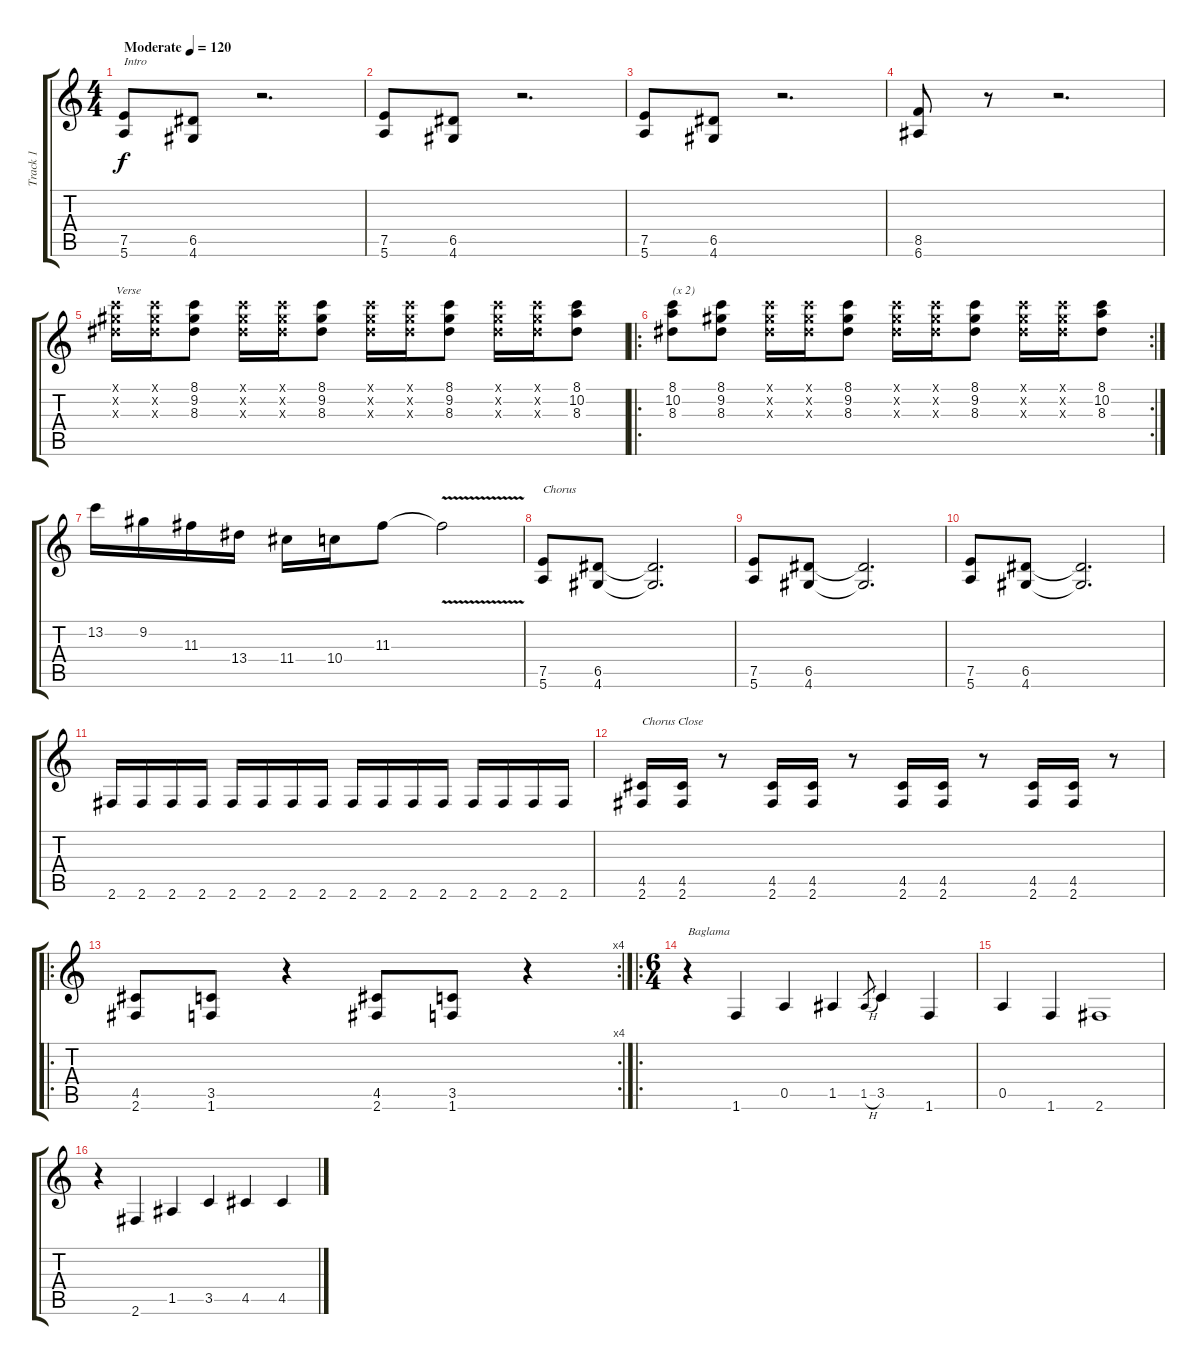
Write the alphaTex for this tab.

\track ("Track 1" "Track 1") {instrument acousticguitarsteel}
\staff {score tabs}
\tuning (E4 B3 G3 D3 A2 E2) {hide}
\ts (4 4)
\tempo (120 "Moderate")
\clef g2
\ks c
(7.5 5.6).8{txt "Intro" dy f instrument acousticguitarsteel} (6.5 4.6).8 r.2{d} |
(7.5 5.6).8 (6.5 4.6).8 r.2{d} |
(7.5 5.6).8 (6.5 4.6).8 r.2{d} |
(8.5 6.6).8 r.8 r.2{d} |
(8.1{x} 9.2{x} 8.3{x}).16{txt "Verse "} (8.1{x} 9.2{x} 8.3{x}).16 (8.1 9.2 8.3).8 (8.1{x} 9.2{x} 8.3{x}).16 (8.1{x} 9.2{x} 8.3{x}).16 (8.1 9.2 8.3).8 (8.1{x} 9.2{x} 8.3{x}).16 (8.1{x} 9.2{x} 8.3{x}).16 (8.1 9.2 8.3).8 (8.1{x} 9.2{x} 8.3{x}).16 (8.1{x} 9.2{x} 8.3{x}).16 (8.1 10.2 8.3).8 |
\ro
\rc 2
(8.1 10.2 8.3).8{txt "(x 2)"} (8.1 9.2 8.3).8 (8.1{x} 9.2{x} 8.3{x}).16 (8.1{x} 9.2{x} 8.3{x}).16 (8.1 9.2 8.3).8 (8.1{x} 9.2{x} 8.3{x}).16 (8.1{x} 9.2{x} 8.3{x}).16 (8.1 9.2 8.3).8 (8.1{x} 9.2{x} 8.3{x}).16 (8.1{x} 9.2{x} 8.3{x}).16 (8.1 10.2 8.3).8 |
13.2.16 9.2.16 11.3.16 13.4.16 11.4.16 10.4.16 11.3.8 11.3{v t}.2 |
(7.5 5.6).8{txt "Chorus"} (6.5 4.6).8 (6.5{t} 4.6{t}).2{d} |
(7.5 5.6).8 (6.5 4.6).8 (6.5{t} 4.6{t}).2{d} |
(7.5 5.6).8 (6.5 4.6).8 (6.5{t} 4.6{t}).2{d} |
2.6.16 2.6.16 2.6.16 2.6.16 2.6.16 2.6.16 2.6.16 2.6.16 2.6.16 2.6.16 2.6.16 2.6.16 2.6.16 2.6.16 2.6.16 2.6.16 |
(4.5 2.6).16{txt "Chorus Close"} (4.5 2.6).16 r.8 (4.5 2.6).16 (4.5 2.6).16 r.8 (4.5 2.6).16 (4.5 2.6).16 r.8 (4.5 2.6).16 (4.5 2.6).16 r.8 |
\ro
\rc 4
(4.5 2.6).8 (3.5 1.6).8 r.4 (4.5 2.6).8 (3.5 1.6).8 r.4 |
\ro
\ts (6 4)
r.4{txt "Baglama"} 1.6.4 0.5.4 1.5.4 1.5{h}.8{gr} 3.5.4 1.6.4 |
0.5.4 1.6.4 2.6.1 |
r.4 2.6.4 1.5.4 3.5.4 4.5.4 4.5.4
